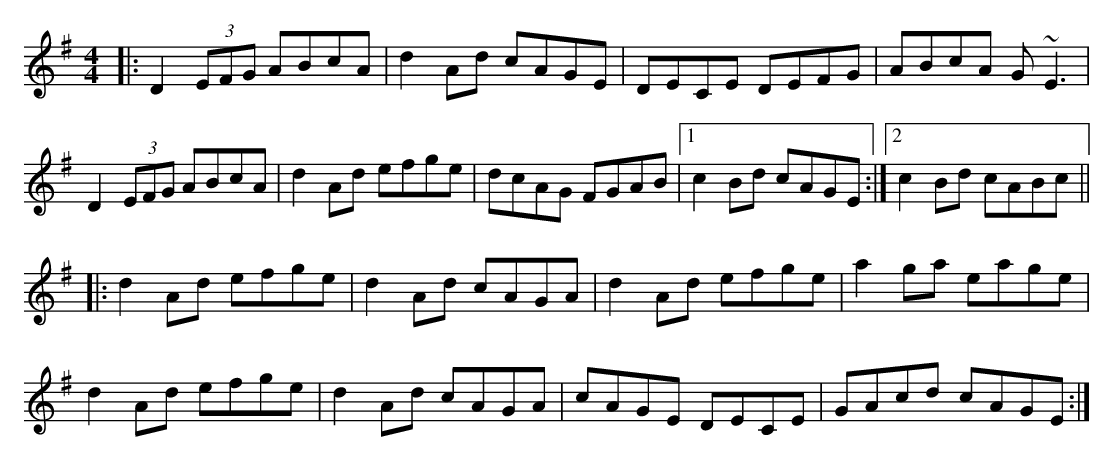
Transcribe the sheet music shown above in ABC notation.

X:1
M:4/4
K:Dmix
|:D2(3EFG ABcA|d2Ad cAGE|DECE DEFG|ABcA G~E3|
D2(3EFG ABcA|d2Ad efge|dcAG FGAB|1 c2Bd cAGE:|2 c2Bd cABc||
|:d2Ad efge|d2Ad cAGA|d2Ad efge|a2ga eage|
d2Ad efge|d2Ad cAGA|cAGE DECE|GAcd cAGE:|
